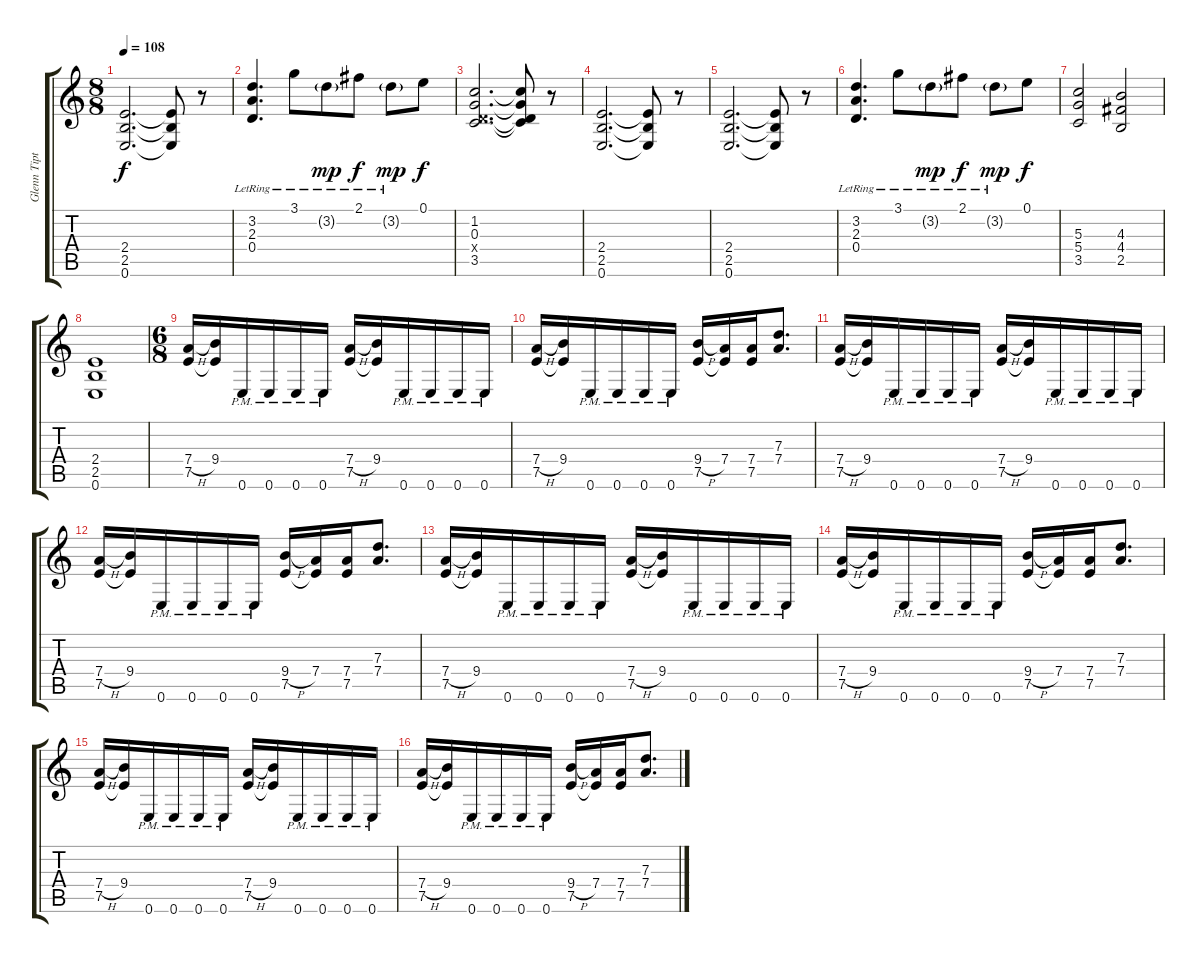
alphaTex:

\track ("Glenn Tipton" "Glenn Tipt") {instrument distortionguitar}
\staff {score tabs}
\tuning (E4 B3 G3 D3 A2 E2) {hide}
\ts (8 8)
\tempo 108
\clef g2
\ks c
(2.4 2.5 0.6).2{d dy f} (2.4{t} 2.5{t} 0.6{t}).8 r.8 |
(3.2{lr} 2.3{lr} 0.4{lr}).4{d} 3.1{lr}.8 3.2{g lr}.8{dy mp} 2.1{lr}.8{dy f} 3.2{g lr}.8{dy mp} 0.1.8{dy f} |
(1.2 0.3 0.4{x} 3.5).2{d} (1.2{t} 0.3{t} 0.4{t} 3.5{t}).8 r.8 |
(2.4 2.5 0.6).2{d} (2.4{t} 2.5{t} 0.6{t}).8 r.8 |
(2.4 2.5 0.6).2{d} (2.4{t} 2.5{t} 0.6{t}).8 r.8 |
(3.2{lr} 2.3{lr} 0.4{lr}).4{d} 3.1{lr}.8 3.2{g lr}.8{dy mp} 2.1{lr}.8{dy f} 3.2{g lr}.8{dy mp} 0.1.8{dy f} |
(5.3 5.4 3.5).2 (4.3 4.4 2.5).2 |
(2.4 2.5 0.6).1 |
\ts (6 8)
(7.4{h} 7.5).16 (9.4 7.5{t}).16 0.6{pm}.16 0.6{pm}.16 0.6{pm}.16 0.6{pm}.16 (7.4{h} 7.5).16 (9.4 7.5{t}).16 0.6{pm}.16 0.6{pm}.16 0.6{pm}.16 0.6{pm}.16 |
(7.4{h} 7.5).16 (9.4 7.5{t}).16 0.6{pm}.16 0.6{pm}.16 0.6{pm}.16 0.6{pm}.16 (9.4{h} 7.5).16 (7.4 7.5{t}).16 (7.4 7.5).16 (7.3 7.4).8{d} |
(7.4{h} 7.5).16 (9.4 7.5{t}).16 0.6{pm}.16 0.6{pm}.16 0.6{pm}.16 0.6{pm}.16 (7.4{h} 7.5).16 (9.4 7.5{t}).16 0.6{pm}.16 0.6{pm}.16 0.6{pm}.16 0.6{pm}.16 |
(7.4{h} 7.5).16 (9.4 7.5{t}).16 0.6{pm}.16 0.6{pm}.16 0.6{pm}.16 0.6{pm}.16 (9.4{h} 7.5).16 (7.4 7.5{t}).16 (7.4 7.5).16 (7.3 7.4).8{d} |
(7.4{h} 7.5).16 (9.4 7.5{t}).16 0.6{pm}.16 0.6{pm}.16 0.6{pm}.16 0.6{pm}.16 (7.4{h} 7.5).16 (9.4 7.5{t}).16 0.6{pm}.16 0.6{pm}.16 0.6{pm}.16 0.6{pm}.16 |
(7.4{h} 7.5).16 (9.4 7.5{t}).16 0.6{pm}.16 0.6{pm}.16 0.6{pm}.16 0.6{pm}.16 (9.4{h} 7.5).16 (7.4 7.5{t}).16 (7.4 7.5).16 (7.3 7.4).8{d} |
(7.4{h} 7.5).16 (9.4 7.5{t}).16 0.6{pm}.16 0.6{pm}.16 0.6{pm}.16 0.6{pm}.16 (7.4{h} 7.5).16 (9.4 7.5{t}).16 0.6{pm}.16 0.6{pm}.16 0.6{pm}.16 0.6{pm}.16 |
(7.4{h} 7.5).16 (9.4 7.5{t}).16 0.6{pm}.16 0.6{pm}.16 0.6{pm}.16 0.6{pm}.16 (9.4{h} 7.5).16 (7.4 7.5{t}).16 (7.4 7.5).16 (7.3 7.4).8{d}
